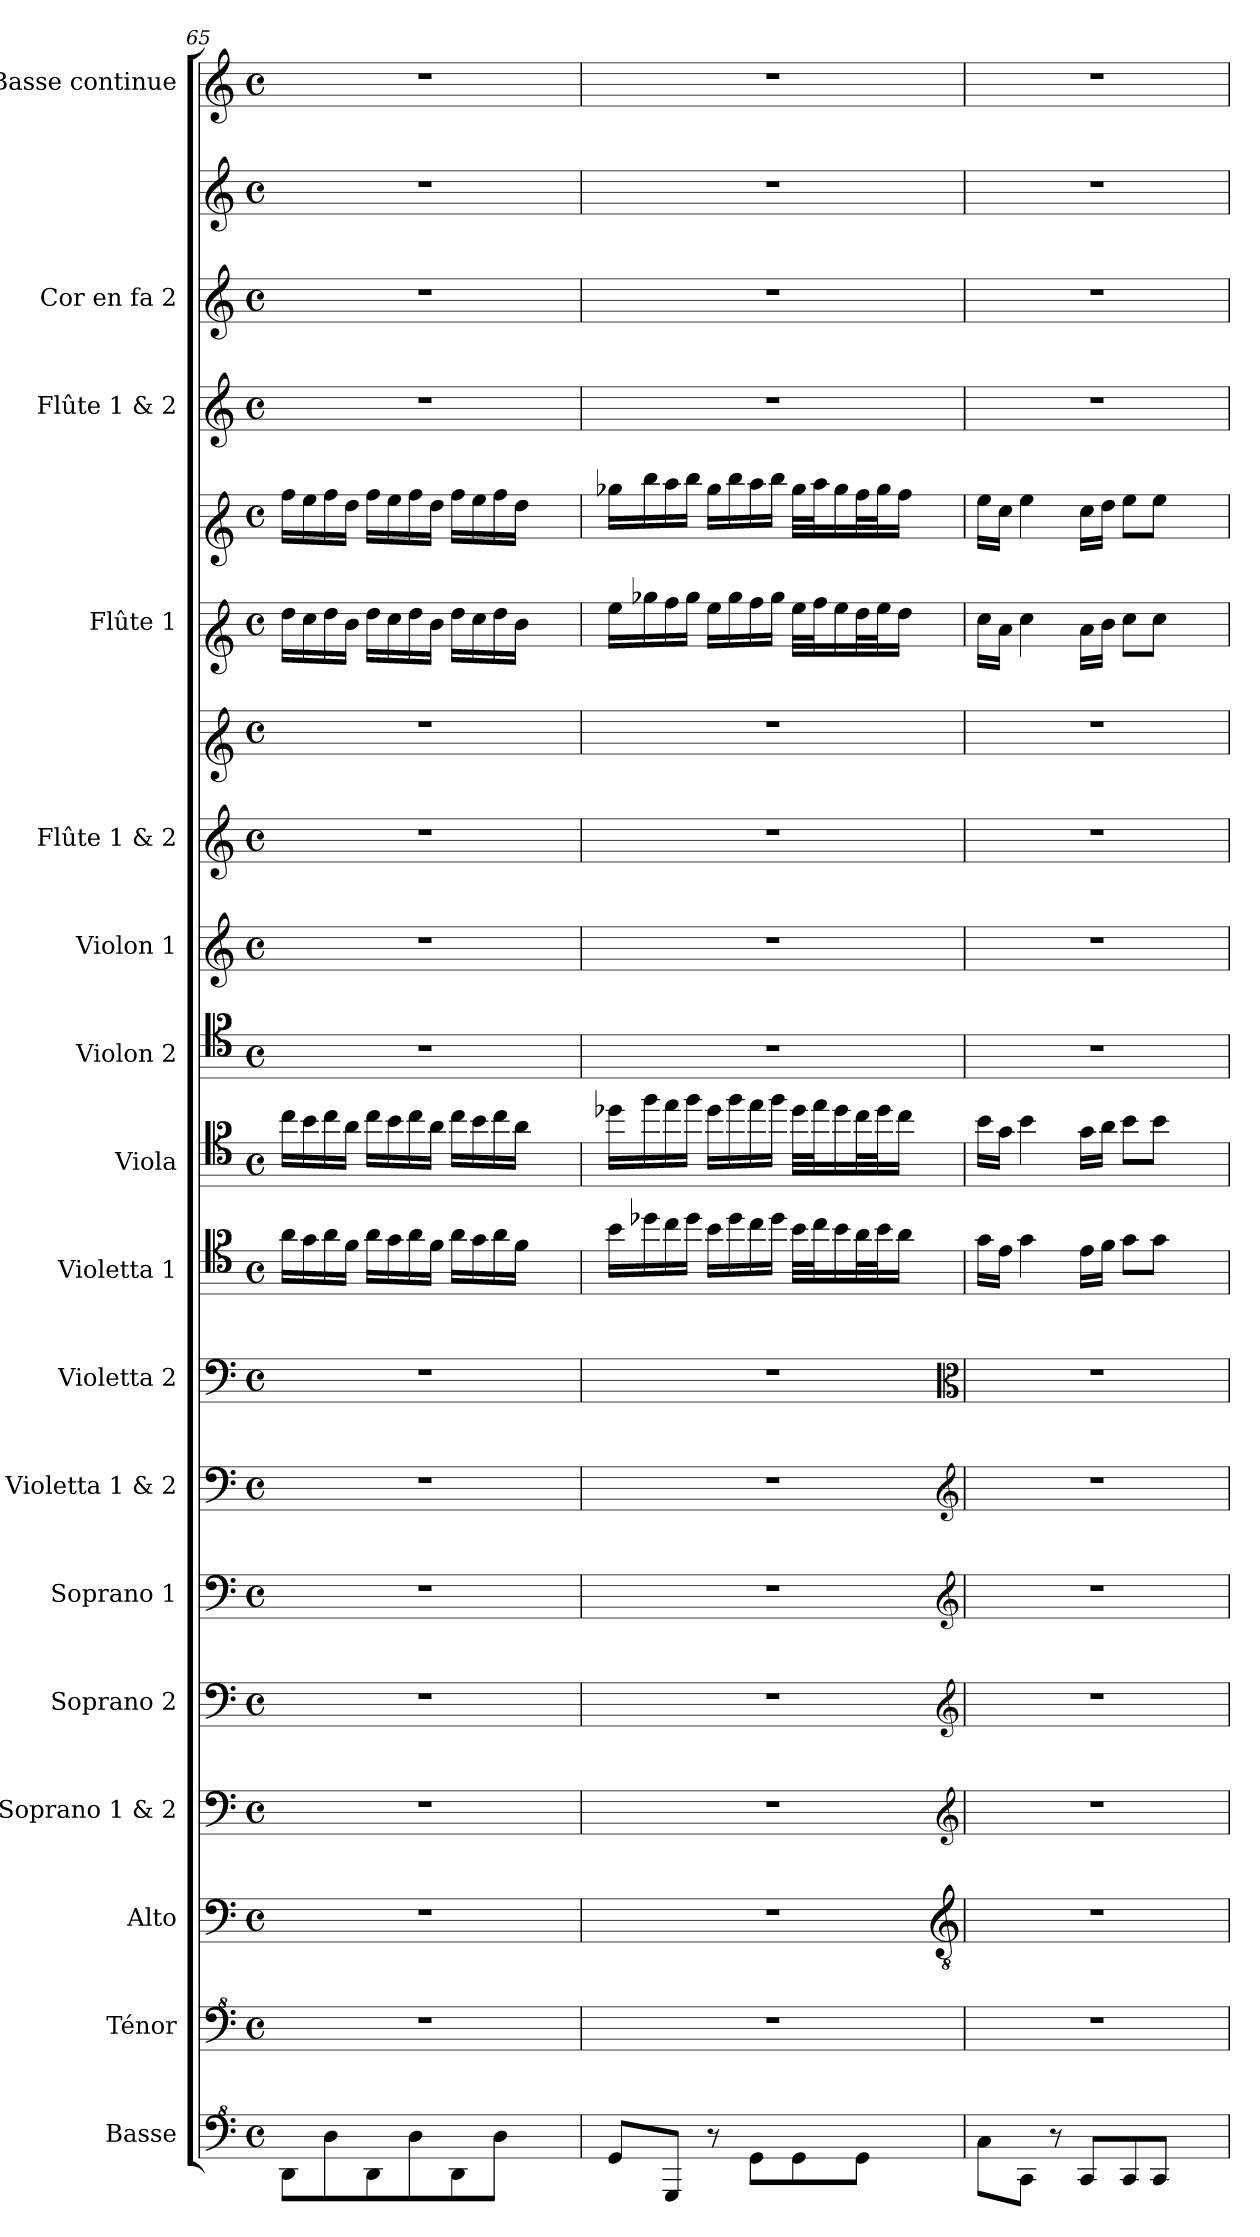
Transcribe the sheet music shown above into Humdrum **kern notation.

**kern	**kern	**kern	**kern	**kern	**kern	**kern	**kern	**kern	**kern	**kern	**kern	**kern	**kern	**kern	**kern	**kern	**kern	**kern	**kern
*part17	*part16	*part15	*part14	*part13	*part12	*part11	*part10	*part9	*part8	*part7	*part6	*part5	*part5	*part4	*part4	*part3	*part2	*part2	*part1
*staff20	*staff19	*staff18	*staff17	*staff16	*staff15	*staff14	*staff13	*staff12	*staff11	*staff10	*staff9	*staff8	*staff7	*staff6	*staff5	*staff4	*staff3	*staff2	*staff1
*I"Basse	*I"Ténor	*I"Alto	*I"Soprano 1 & 2	*I"Soprano 2	*I"Soprano 1	*I"Violetta 1 & 2	*I"Violetta 2	*I"Violetta 1	*I"Viola	*I"Violon 2	*I"Violon 1	*I"Flûte 1 & 2	*	*I"Flûte 1	*	*I"Flûte 1 & 2	*I"Cor en fa 2	*	*I"Basse continue
*I'Bas	*I'T	*I'A	*I'Pno	*I'S 2	*I'S 1	*	*I'Vta 2	*I'Vta 1	*I'Vla	*I'Vln 2	*I'Vln 1	*I'Vln 1	*	*I'Fl 1	*	*	*I'Cor 2	*	*I'BC
*clefF^4	*clefF^4	*clefF4	*clefF4	*clefF4	*clefF4	*clefF4	*clefF4	*clefC5	*clefC5	*clefC5	*clefG2	*clefG2	*clefG1	*clefG1	*clefG1	*clefG2	*clefG2	*clefG2	*clefG2
*ITrd7c12	*	*	*	*	*	*	*	*	*	*	*	*	*	*	*	*	*	*ITrd4c7	*ITrd4c7
*k[]	*k[]	*k[]	*k[]	*k[]	*k[]	*k[]	*k[]	*k[]	*k[]	*k[]	*k[]	*k[]	*k[]	*k[]	*k[]	*k[]	*k[]	*k[b-]	*k[b-]
*C:	*C:	*C:	*C:	*C:	*C:	*C:	*C:	*C:	*C:	*C:	*C:	*C:	*C:	*C:	*C:	*C:	*C:	*F:	*F:
*M4/4	*M4/4	*M4/4	*M4/4	*M4/4	*M4/4	*M4/4	*M4/4	*M4/4	*M4/4	*M4/4	*M4/4	*M4/4	*M4/4	*M4/4	*M4/4	*M4/4	*M4/4	*M4/4	*M4/4
*met(c)	*met(c)	*met(c)	*met(c)	*met(c)	*met(c)	*met(c)	*met(c)	*met(c)	*met(c)	*met(c)	*met(c)	*met(c)	*met(c)	*met(c)	*met(c)	*met(c)	*met(c)	*met(c)	*met(c)
=65	=65	=65	=65	=65	=65	=65	=65	=65	=65	=65	=65	=65	=65	=65	=65	=65	=65	=65	=65
8DD\L	1r	1r	1r	1r	1r	1r	1r	16f\LL	16a\LL	1r	1r	1r	1r	16ff\LL	16aa\LL	1r	1r	1r	1r
.	.	.	.	.	.	.	.	16e\	16g\	.	.	.	.	16ee\	16gg\	.	.	.	.
8D\	.	.	.	.	.	.	.	16f\	16a\	.	.	.	.	16ff\	16aa\	.	.	.	.
.	.	.	.	.	.	.	.	16d\JJ	16f\JJ	.	.	.	.	16dd\JJ	16ff\JJ	.	.	.	.
8DD\	.	.	.	.	.	.	.	16f\LL	16a\LL	.	.	.	.	16ff\LL	16aa\LL	.	.	.	.
.	.	.	.	.	.	.	.	16e\	16g\	.	.	.	.	16ee\	16gg\	.	.	.	.
8D\	.	.	.	.	.	.	.	16f\	16a\	.	.	.	.	16ff\	16aa\	.	.	.	.
.	.	.	.	.	.	.	.	16d\JJ	16f\JJ	.	.	.	.	16dd\JJ	16ff\JJ	.	.	.	.
8DD\	.	.	.	.	.	.	.	16f\LL	16a\LL	.	.	.	.	16ff\LL	16aa\LL	.	.	.	.
.	.	.	.	.	.	.	.	16e\	16g\	.	.	.	.	16ee\	16gg\	.	.	.	.
8D\J	.	.	.	.	.	.	.	16f\	16a\	.	.	.	.	16ff\	16aa\	.	.	.	.
.	.	.	.	.	.	.	.	16d\JJ	16f\JJ	.	.	.	.	16dd\JJ	16ff\JJ	.	.	.	.
4ryy	.	.	.	.	.	.	.	4ryy	4ryy	.	.	.	.	4ryy	4ryy	.	.	.	.
=66	=66	=66	=66	=66	=66	=66	=66	=66	=66	=66	=66	=66	=66	=66	=66	=66	=66	=66	=66
8GG/L	1r	1r	1r	1r	1r	1r	1r	16g\LL	16b-\LL	1r	1r	1r	1r	16gg\LL	16bb-\LL	1r	1r	1r	1r
.	.	.	.	.	.	.	.	16b-\	16dd\	.	.	.	.	16bb-\	16ddd\	.	.	.	.
8GGG/J	.	.	.	.	.	.	.	16a\	16cc\	.	.	.	.	16aa\	16ccc\	.	.	.	.
.	.	.	.	.	.	.	.	16b-\JJ	16dd\JJ	.	.	.	.	16bb-\JJ	16ddd\JJ	.	.	.	.
8r	.	.	.	.	.	.	.	16g\LL	16b-\LL	.	.	.	.	16gg\LL	16bb-\LL	.	.	.	.
.	.	.	.	.	.	.	.	16b-\	16dd\	.	.	.	.	16bb-\	16ddd\	.	.	.	.
8GG\L	.	.	.	.	.	.	.	16a\	16cc\	.	.	.	.	16aa\	16ccc\	.	.	.	.
.	.	.	.	.	.	.	.	16b-\JJ	16dd\JJ	.	.	.	.	16bb-\JJ	16ddd\JJ	.	.	.	.
8GG\	.	.	.	.	.	.	.	32g\LLL	32b-\LLL	.	.	.	.	32gg\LLL	32bb-\LLL	.	.	.	.
.	.	.	.	.	.	.	.	32a\J	32cc\J	.	.	.	.	32aa\J	32ccc\J	.	.	.	.
.	.	.	.	.	.	.	.	16g\	16b-\	.	.	.	.	16gg\	16bb-\	.	.	.	.
8GG\J	.	.	.	.	.	.	.	32f\L	32a\L	.	.	.	.	32ff\L	32aa\L	.	.	.	.
.	.	.	.	.	.	.	.	32g\J	32b-\J	.	.	.	.	32gg\J	32bb-\J	.	.	.	.
.	.	.	.	.	.	.	.	16f\JJ	16a\JJ	.	.	.	.	16ff\JJ	16aa\JJ	.	.	.	.
4ryy	.	.	.	.	.	.	.	4ryy	4ryy	.	.	.	.	4ryy	4ryy	.	.	.	.
*	*	*clefGv2	*clefG2	*clefG2	*clefG2	*clefG2	*clefC3	*	*	*	*	*	*	*	*	*	*	*	*
!!LO:LB:g=z
=67	=67	=67	=67	=67	=67	=67	=67	=67	=67	=67	=67	=67	=67	=67	=67	=67	=67	=67	=67
8C\L	1r	1r	1r	1r	1r	1r	1r	16e\LL	16g\LL	1r	1r	1r	1r	16ee\LL	16gg\LL	1r	1r	1r	1r
.	.	.	.	.	.	.	.	16c\JJ	16e\JJ	.	.	.	.	16cc\JJ	16ee\JJ	.	.	.	.
8CC\J	.	.	.	.	.	.	.	4e\	4g\	.	.	.	.	4ee\	4gg\	.	.	.	.
8r	.	.	.	.	.	.	.	.	.	.	.	.	.	.	.	.	.	.	.
8CC/L	.	.	.	.	.	.	.	16c\LL	16e\LL	.	.	.	.	16cc\LL	16ee\LL	.	.	.	.
.	.	.	.	.	.	.	.	16d\JJ	16f\JJ	.	.	.	.	16dd\JJ	16ff\JJ	.	.	.	.
8CC/	.	.	.	.	.	.	.	8e\L	8g\L	.	.	.	.	8ee\L	8gg\L	.	.	.	.
8CC/J	.	.	.	.	.	.	.	8e\J	8g\J	.	.	.	.	8ee\J	8gg\J	.	.	.	.
4ryy	.	.	.	.	.	.	.	4ryy	4ryy	.	.	.	.	4ryy	4ryy	.	.	.	.
=	=	=	=	=	=	=	=	=	=	=	=	=	=	=	=	=	=	=	=
*-	*-	*-	*-	*-	*-	*-	*-	*-	*-	*-	*-	*-	*-	*-	*-	*-	*-	*-	*-
